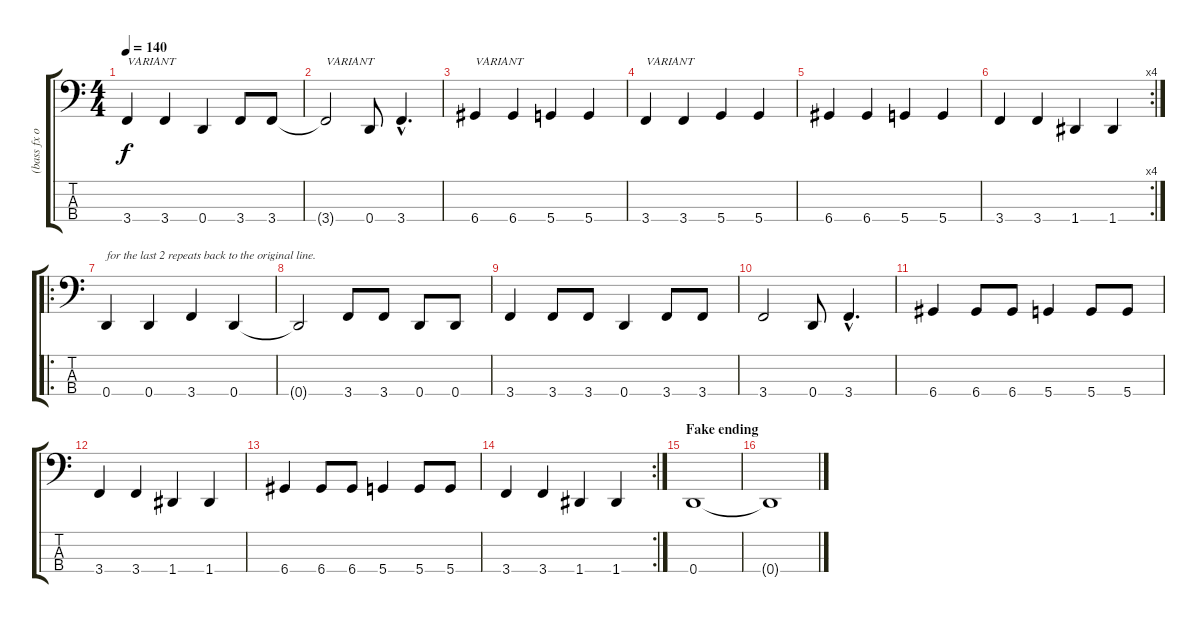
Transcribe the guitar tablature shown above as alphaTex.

\track ("(bass fx overdrive/disto)" "(bass fx o") {instrument overdrivenguitar}
\staff {score tabs}
\tuning (G2 D2 A1 D1) {hide}
\ts (4 4)
\tempo 140
\clef f4
\ks c
3.4.4{txt "VARIANT" dy f} 3.4.4 0.4.4 3.4.8 3.4.8 |
3.4{t}.2{txt "VARIANT"} 0.4.8 3.4{hac}.4{d} |
6.4.4{txt "VARIANT"} 6.4.4 5.4.4 5.4.4 |
3.4.4{txt "VARIANT"} 3.4.4 5.4.4 5.4.4 |
6.4.4 6.4.4 5.4.4 5.4.4 |
\rc 4
3.4.4 3.4.4 1.4.4 1.4.4 |
\ro
0.4.4{txt "for the last 2 repeats back to the original line."} 0.4.4 3.4.4 0.4.4 |
0.4{t}.2 3.4.8 3.4.8 0.4.8 0.4.8 |
3.4.4 3.4.8 3.4.8 0.4.4 3.4.8 3.4.8 |
3.4.2 0.4.8 3.4{hac}.4{d} |
6.4.4 6.4.8 6.4.8 5.4.4 5.4.8 5.4.8 |
3.4.4 3.4.4 1.4.4 1.4.4 |
6.4.4 6.4.8 6.4.8 5.4.4 5.4.8 5.4.8 |
\rc 2
3.4.4 3.4.4 1.4.4 1.4.4 |
\section ("" "Fake ending")
0.4.1 |
0.4{t}.1
